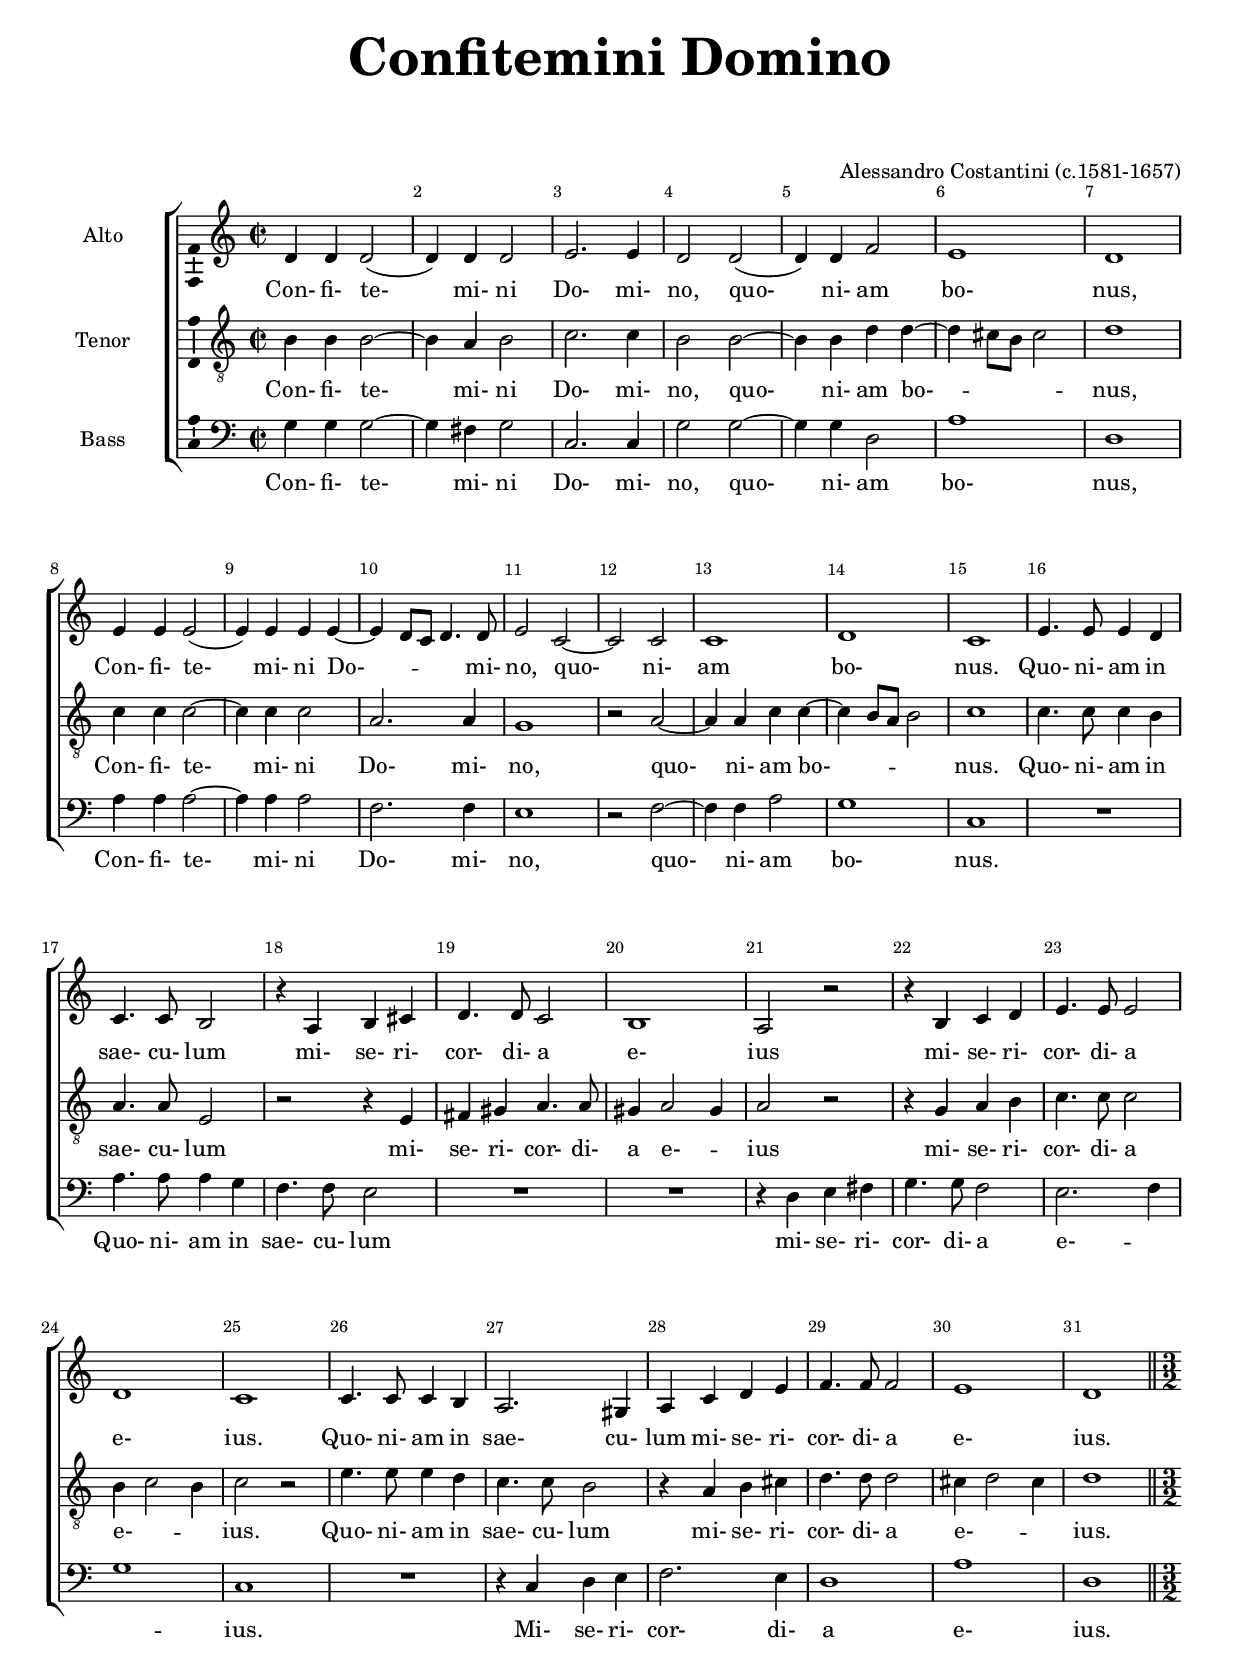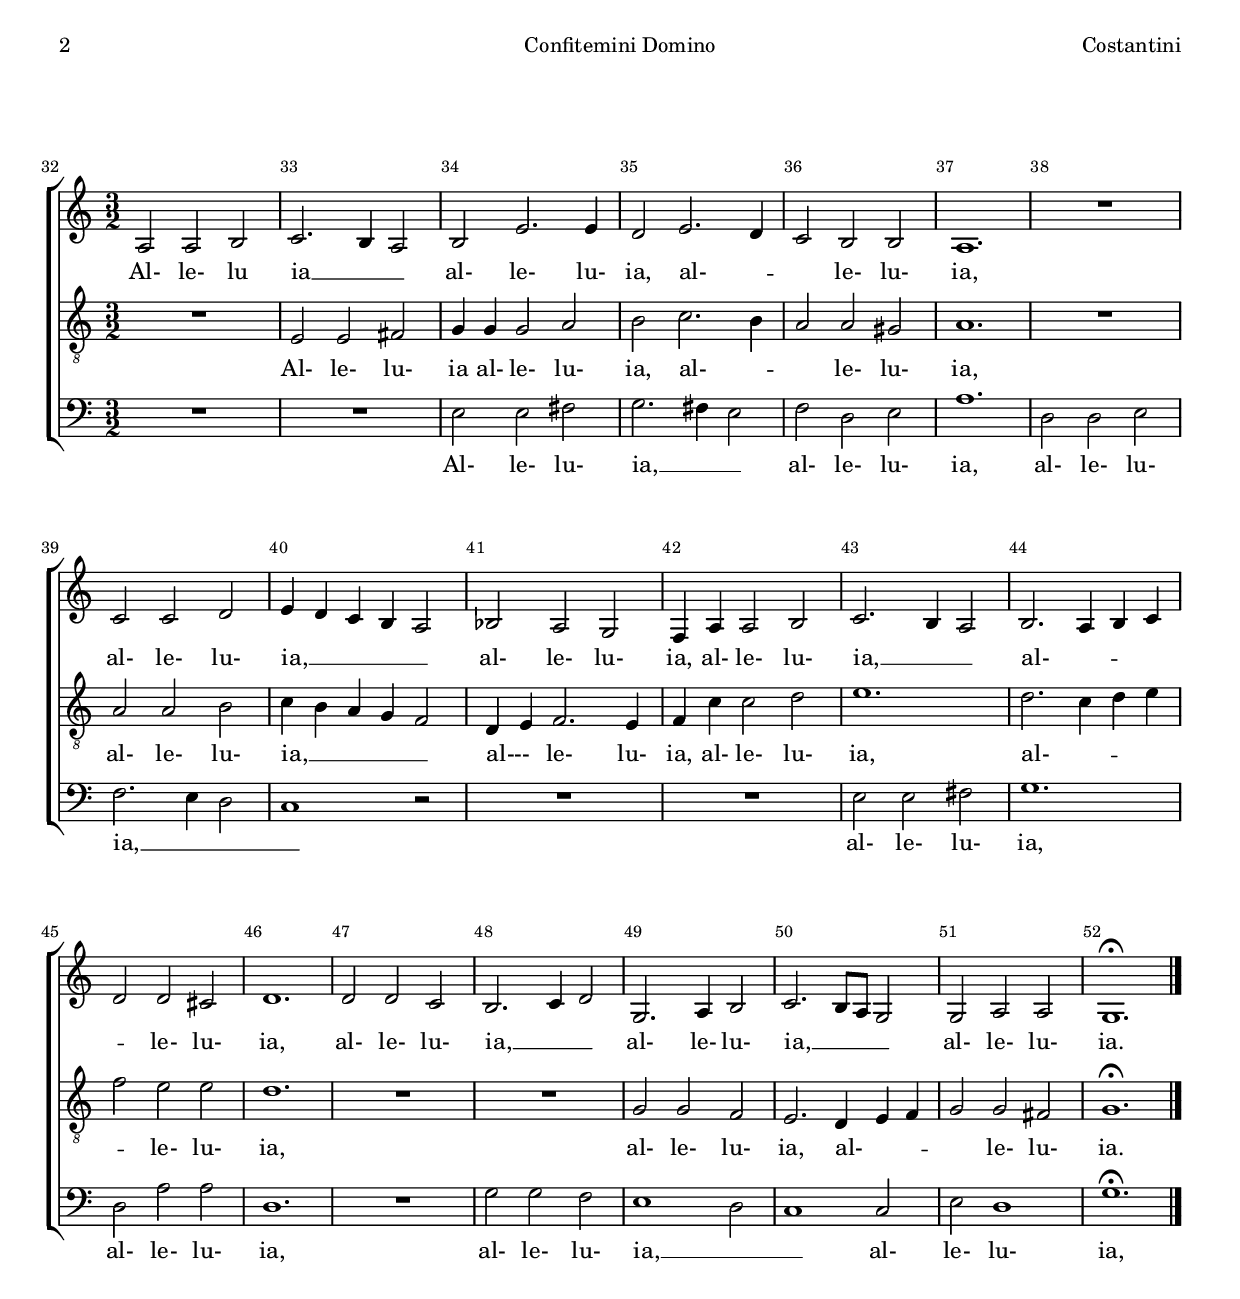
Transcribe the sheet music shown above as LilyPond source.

#(use-modules (guile-user))
\version "2.18.0"

#(set-default-paper-size "a4")
#(set-global-staff-size 18)
%mobile -s15.5 -i3.2

italicas=\override LyricText.font-shape = #'italic
rectas=\override LyricText.font-shape = #'upright
ss=\once \set suggestAccidentals = ##t

htitle="Confitemini Domino"
hcomposer="Costantini"

% copiado de Breiktopf und Härtel 1862

\header {
	title=\markup{\fontsize #4 "Confitemini Domino"}
	% subtitle="Psalm 135"
	subsubtitle=\markup{\null \vspace #2.5 }
	composer="Alessandro Costantini (c.1581-1657)"
}


%%%%%%%%%%%%%%%%%%%%%%%%%%%%%%%%%%%%%%%%%%%%%%%%%%%%%%%%%%%%%%%%%%%%%%%%%%%%%5

global={\key c \major \time 2/2
}

highNotes= \relative c' {
  \override Score.BarNumber.break-visibility = ##(#f #t #t)
  % \set Score.currentBarNumber = #11
  % Permit first bar number to be printed
  \bar ""
  
  d4 d d2( | d4) d d2  | e2. e4  | d2 d( | d4) d f2  | e1         |
  d1        | \break 
  e4 e e2( | e4) e e e~ | e  d8 c d4. d8 | e2 c2~ | c c | c1 |  
  d1             | c1 | e4. e8 e4 d4 | c4. c8 b2     | r4 a b cis | d4. d8 c2    |
  b1        | a2 r2 | r4 b c d | e4. e8 e2 | d1 | c1 | c4. c8 c4 b4 |
  a2. gis4 | a4 c4 d4 e4 | f4. f8 f2 | e1 | d1 ||
  \break \time 3/2 a2 a b |
  c2. b4 a2 | b2 e2. e4 | d2 e2. d4 | c2 b2 b2 | a1. | R1. | c2 c2 d2 |
  e4 d c b a2 | bes2 a g | f4 a a2 b | c2. b4 a2 | b2. a4 b c | d2 d cis | d1. |
  d2 d c | b2. c4 d2 |  g,2. a4 b2 | c2. b8 a8 g2 | g2 a a | g1. \fermata  \bar "|."
}

highLyrics=\lyricmode{
  Con- fi- te- mi- ni Do- mi- no, quo- ni- am bo- nus, 
  Con- fi- te- mi- ni Do- -- _ _ _ mi- no, quo- ni- am bo- nus.
  Quo- ni- am in sae- cu- lum mi- se- ri- cor- di- a e- ius 
  mi- se- ri- cor- di- a e- ius. 
  Quo- ni- am in sae- cu- lum mi- se- ri- cor- di- a e- ius.
  
  Al- le- lu ia __ _ _ al- le- lu- ia, al- -- _ _ le- lu- ia, al- le- lu- ia, __ _ _ _ _
  al- le- lu- ia, al- le- lu- ia, __ _ _ al- -- _ _ _ _ le- lu- ia, al- le- lu- ia, __ _ _ 
  al- le- lu- ia, __ _ _ _ al- le- lu- ia.
}

midNotes=\relative c' {
  b4 b b2~  | b4 a  b2  | c2. c4  | b2 b~  | b4 b d d~ | d cis8 b cis2 |
  d1        | c4 c c2~ | c4  c c2 | a2. a4 | g1 | r2 a2~ | a4 a c c~ | 
  c4 b8 a b2 | c1 | c4. c8 c4 b | a4. a8 e2    | r2 r4 e4  | fis gis a4. a8 |
  gis4 a2 gis4 | a2 r2 | r4 g a b | c4. c8 c2 | b4 c2 b4 | c2 r2 | e4. e8 e4 d4 |
c4. c8 b2 | r4 a b cis | d4. d8 d2 | cis4 d2 cis4 | d1 \bar "||"
\break \time 3/2 R1. | 
e,2 e fis | g4 g g2 a | b c2. b4 | a2 a gis | a1. | R1. | a2 a b |
c4 b a g f2 | d4 e f2. e4 | f4 c' c2 d2 | e1. | d2. c4 d e | f2 e e | d1. |
R1. | R1. |  g,2 g f | e2. d4 e f | g2 g fis | g1. \fermata ||

}


midLyrics=\lyricmode{
  Con- fi- te- mi- ni  Do- mi- no,        quo- ni- am bo- -- _ _ _ nus, 
  Con- fi- te- mi- ni Do- mi- no, quo- ni- am bo- -- _ _ _ nus.             
  Quo- ni- am in  sae- cu- lum           
  mi- se- ri- cor- di- a e- -- _ ius 
  mi- se- ri- cor- di- a e- -- _ _ ius. 
  Quo- ni- am in sae- cu- lum 
  mi- se- ri- cor- di- a e- -- _ _ ius. 
  
  Al- le- lu- ia al- le- lu- ia, al- -- _ _ le- lu- ia, al- le- lu- 
  ia, __ _ _ _ _ al---_ _ le- lu- ia, al- le- lu- ia, al- -- _ _ _ _ le- lu- ia,
  al- le- lu- ia, al- -- _ _ _ le- lu- ia. 
}

lowNotes=\relative c {
  g'4 g g2~  | g4 fis g2 | c,2. c4 | g'2 g~ | g4 g d2 | a'1        |   
  d,1        | a'4 a4 a2~ | a4 a a2 | f2. f4 |  e1 |  r2 f2~ | f4 f a2 | 
g1             | c,1 | R1         | a'4. a8 a4 g4 | f4. f8 e2  | R1          |
R1           | r4 d e fis | g4. g8 f2 | e2. f4 | g1 | c,1 | R1 | 
r4 c4 d e | f2. e4 | d1 | a'1 | d,1 ||
\break \time 3/2 R1. | 
R1. | e2 e2 fis | g2. fis4 e2 | f d e | a1. | d,2 d e | f2. e4 d2 | 
c1 r2 | R1. |  R1. | e2 e fis | g1. | d2 a' a | d,1. |
R1. | g2 g f | e1 d2 | c1 c2 | e d1 | g1. \fermata ||

}


lowLyrics=\lyricmode{
  Con-  fi- te- mi- ni Do- mi- no, quo- ni- am bo- nus, 
  Con- fi- te- mi- ni Do- mi- no, quo- ni- am bo- nus.
  Quo- ni- am in sae- cu- lum mi- se- ri- cor- di- a e- -- _ _ ius.
  Mi- se- ri- cor- di- a e- ius.
  
  Al- le- lu- ia, __ _ _ al- le- lu- ia, al- le- lu- ia, __ _ _ _
  al- le- lu- ia, al- le- lu- ia,
  al- le- lu- ia, __ _ _ al- le- lu- ia, al- le- lu- ia.
}

%
% {high,mid,low}Name
% {high,mid,low}Clef
%

voicing = #'ATB

voicings = #'(
   (ATB . (  (high . ((name . "Alto")   (clef . "treble") (octave . 0)))
             (mid  . ((name . "Tenor")  (clef . "G_8") (octave . 0)))
             (low  . ((name . "Bass")   (clef . "bass") (octave . 0)))
   ))
   (STB . (  (high . ((name . "Soprano") (clef . "treble") (octave . 1)))
             (mid  . ((name . "Tenor")   (clef . "G_8") (octave . 0)))
             (low  . ((name . "Bass")    (clef . "bass") (octave . 0)))
   ))
   (SSA . (  (high . ((name . "Soprano 1") (clef . "treble") (octave . 1)))
             (mid  . ((name . "Soprano 2")   (clef . "treble") (octave . 1)))
             (low  . ((name . "Alto")    (clef . "treble") (octave . 1)))
   ))
   (TTT . (  (high . ((name . "Tenor 1") (clef . "treble") (octave . 1)))
             (mid  . ((name . "Tenor 2")   (clef . "treble") (octave . 1)))
             (low  . ((name . "Alto")    (clef . "treble") (octave . 1)))
   ))
)

% voicing \in { ATB, STB }
% part in { high, mid, low }
#(define (voiceConfig part) (ly:assoc-get part (ly:assoc-get voicing voicings)))
#(define (voiceName part) (ly:assoc-get 'name (voiceConfig part)))
#(define (voiceClef part) (ly:assoc-get 'clef (voiceConfig part)))
#(define (voiceShift part) (ly:make-pitch (ly:assoc-get 'octave (voiceConfig part)) 0))

\score {
\new ChoirStaff<<

	\new Staff <<\global
	\new Voice="v1" {
	  \set Staff.instrumentName=#(voiceName 'high)
%		\clef "treble"
		\clef #(voiceClef 'high)
		\transpose c' #(voiceShift 'high) { \highNotes } }
	\new Lyrics \lyricsto "v1" {\highLyrics }
	>>
	
	\new Staff << \global
	\new Voice="v2" {
		\set Staff.instrumentName=#(voiceName 'mid)
		\clef #(voiceClef 'mid)
		\transpose c' #(voiceShift 'mid) { \midNotes }}
	\new Lyrics \lyricsto "v2" {\midLyrics }
	>>

	
	\new Staff <<\global
	\new Voice="v3" {
		\set Staff.instrumentName=#(voiceName 'low)
		\clef #(voiceClef 'low) 
		\transpose c' #(voiceShift 'low) { \lowNotes } }
	\new Lyrics \lyricsto "v3" {\lowLyrics }
	>>
	
>>

\layout{ 
	\context {\Lyrics 
		\override VerticalAxisGroup.staff-affinity = #UP
		\override VerticalAxisGroup.nonstaff-relatedstaff-spacing =
			#'((basic-distance . 0) (minimum-distance . 0) (padding . 1))
		%\override LyricText.font-size = #1.2
		\override LyricHyphen.minimum-distance = #0.5
	}
	\context {\Score 
		tempoHideNote = ##t
		\override BarNumber.padding = #2 
	}
	\context {\Voice 
		%melismaBusyProperties = #'()
		%autoBeaming = ##f
	}
	\context {\Staff 
                %\RemoveEmptyStaves
                %\override VerticalAxisGroup.remove-first = ##t
		\override VerticalAxisGroup.staff-staff-spacing =
			#'((basic-distance . 11) (minimum-distance . 0) (padding . 1))
		\consists Ambitus_engraver 
		\override LigatureBracket.padding = #1
	}
}

%\midi { \mtempo }

}


\paper{
  top-margin = 10
	evenHeaderMarkup=\markup  \fill-line { 
	  \fromproperty #'page:page-number-string \htitle \hcomposer }
	oddHeaderMarkup= \markup  \fill-line { 
	  \on-the-fly #not-first-page \hcomposer \on-the-fly #not-first-page 
	  \htitle \on-the-fly #not-first-page \fromproperty #'page:page-number-string }
	system-count=7
	page-count = 2
	ragged-last-bottom = ##t
	indent=2.0\cm
	system-system-spacing =
	#'((basic-distance . 20) (minimum-distance . 0) (padding . 5))
	top-system-spacing = % header
	#'((basic-distance . 20) (minimum-distance . 0) (padding . 0))
	last-bottom-spacing = % footer
	#'((basic-distance . 12) (minimum-distance . 0) (padding . 0))

}
